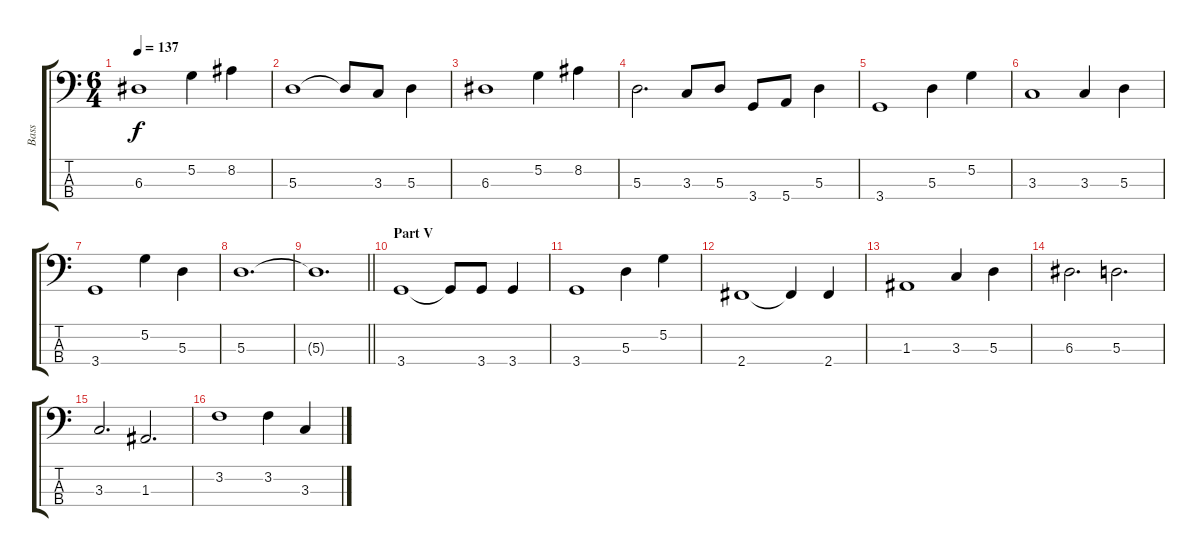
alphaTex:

\track ("Bass" "Bass") {instrument electricbasspick}
\staff {score tabs}
\tuning (G2 D2 A1 E1) {hide}
\ts (6 4)
\tempo 137
\clef f4
\ks c
6.3.1{dy f} 5.2.4 8.2.4 |
5.3.1 5.3{t}.8 3.3.8 5.3.4 |
6.3.1 5.2.4 8.2.4 |
5.3.2{d} 3.3.8 5.3.8 3.4.8 5.4.8 5.3.4 |
3.4.1 5.3.4 5.2.4 |
3.3.1 3.3.4 5.3.4 |
3.4.1 5.2.4 5.3.4 |
5.3.1{d} |
\barLineRight lightlight
5.3{t}.1{d} |
\section ("" "Part V")
3.4.1 3.4{t}.8 3.4.8 3.4.4 |
3.4.1 5.3.4 5.2.4 |
2.4.1 2.4{t}.4 2.4.4 |
1.3.1 3.3.4 5.3.4 |
6.3.2{d} 5.3.2{d} |
3.3.2{d} 1.3.2{d} |
3.2.1 3.2.4 3.3.4
